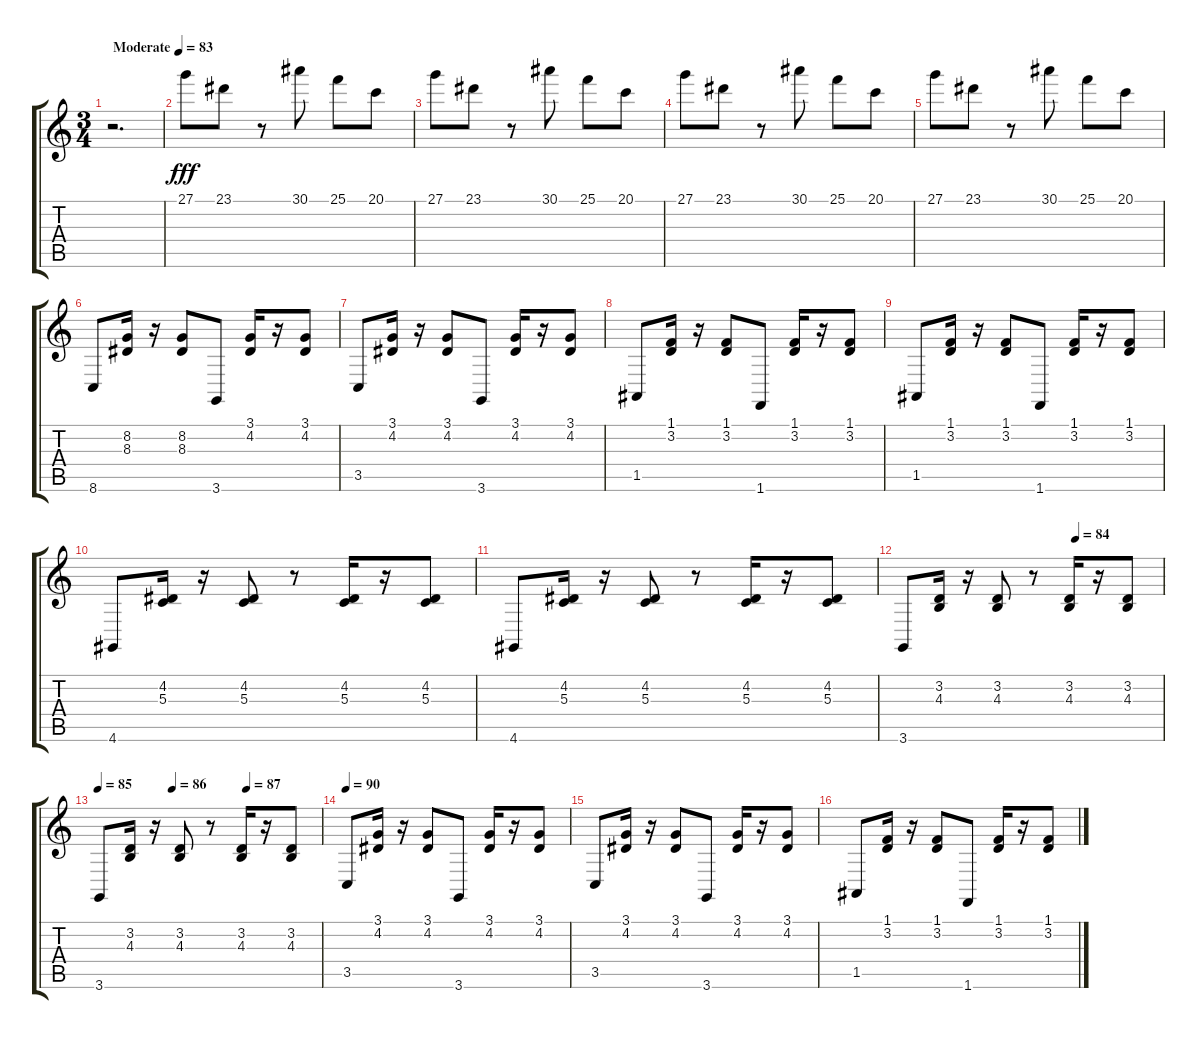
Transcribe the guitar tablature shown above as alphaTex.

\track "" {instrument celesta}
\staff {score tabs}
\tuning (E4 B3 G3 D3 A2 E2) {hide}
\ts (3 4)
\tempo (83 "Moderate")
\clef g2
\ks c
r.2{d dy fff instrument celesta} |
27.1.8 23.1.8 r.8 30.1.8 25.1.8 20.1.8 |
27.1.8 23.1.8 r.8 30.1.8 25.1.8 20.1.8 |
27.1.8 23.1.8 r.8 30.1.8 25.1.8 20.1.8 |
27.1.8 23.1.8 r.8 30.1.8 25.1.8 20.1.8 |
8.6.8{volume 11 instrument stringensemble1} (8.2 8.3).16 r.16 (8.2 8.3).8 3.6.8 (3.1 4.2).16 r.16 (3.1 4.2).8 |
3.5.8 (3.1 4.2).16 r.16 (3.1 4.2).8 3.6.8 (3.1 4.2).16 r.16 (3.1 4.2).8 |
1.5.8 (1.1 3.2).16 r.16 (1.1 3.2).8 1.6.8 (1.1 3.2).16 r.16 (1.1 3.2).8 |
1.5.8 (1.1 3.2).16 r.16 (1.1 3.2).8 1.6.8 (1.1 3.2).16 r.16 (1.1 3.2).8 |
4.6.8 (4.2 5.3).16 r.16 (4.2 5.3).8 r.8 (4.2 5.3).16 r.16 (4.2 5.3).8 |
4.6.8 (4.2 5.3).16 r.16 (4.2 5.3).8 r.8 (4.2 5.3).16 r.16 (4.2 5.3).8 |
\tempo (84 0.6666666666666666)
3.6.8 (3.2 4.3).16 r.16 (3.2 4.3).8 r.8 (3.2 4.3).16 r.16 (3.2 4.3).8 |
\tempo 85
\tempo (86 0.3333333333333333)
\tempo (87 0.6666666666666666)
3.6.8 (3.2 4.3).16 r.16 (3.2 4.3).8 r.8 (3.2 4.3).16 r.16 (3.2 4.3).8 |
\tempo 90
3.5.8 (3.1 4.2).16 r.16 (3.1 4.2).8 3.6.8 (3.1 4.2).16 r.16 (3.1 4.2).8 |
3.5.8 (3.1 4.2).16 r.16 (3.1 4.2).8 3.6.8 (3.1 4.2).16 r.16 (3.1 4.2).8 |
1.5.8 (1.1 3.2).16 r.16 (1.1 3.2).8 1.6.8 (1.1 3.2).16 r.16 (1.1 3.2).8
